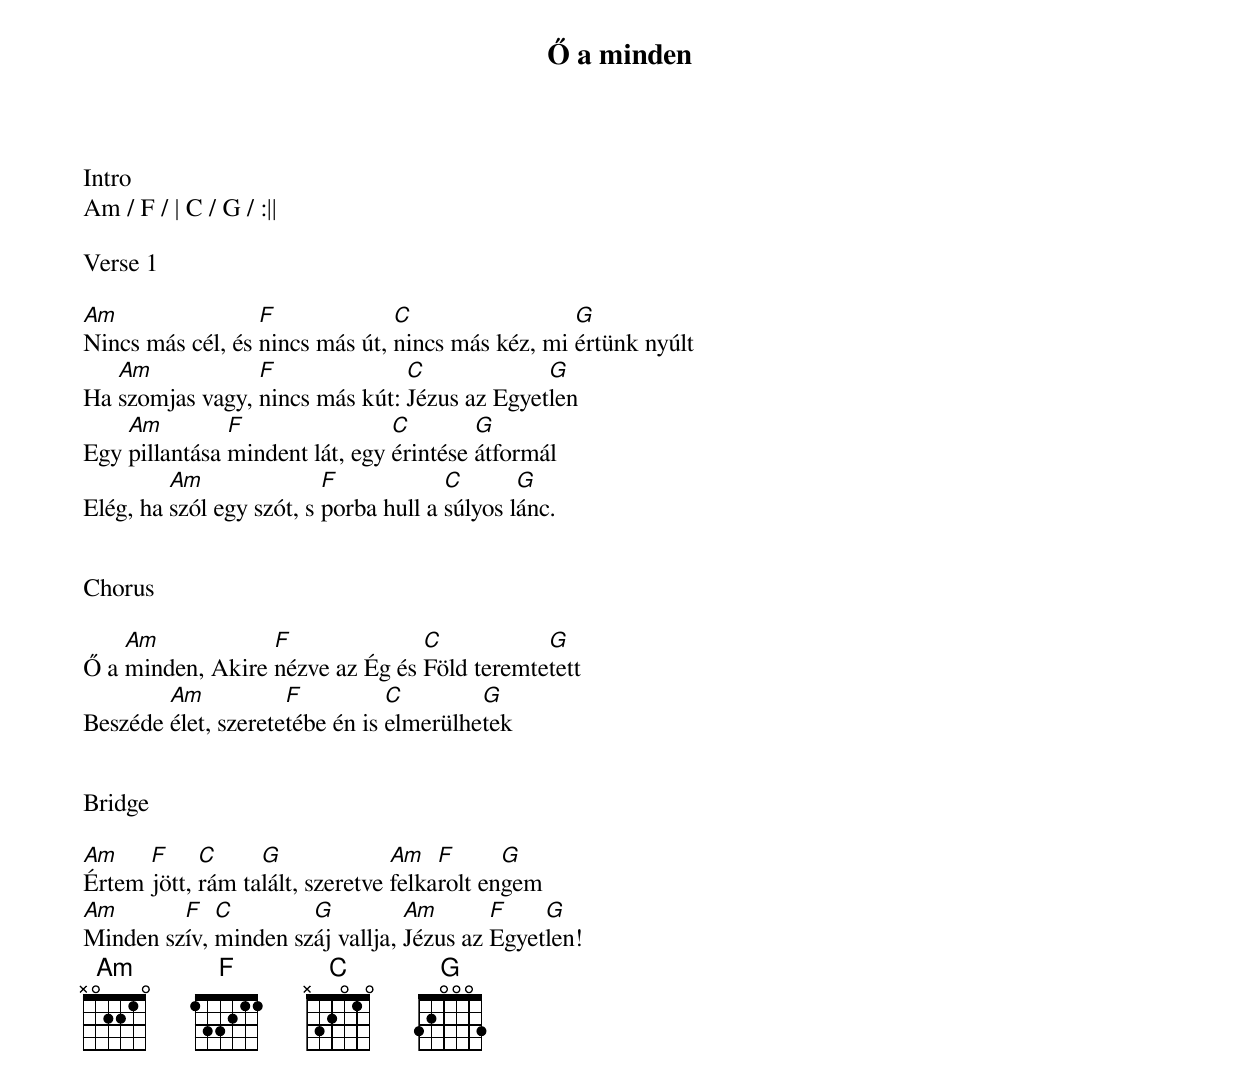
{title: Ő a minden}
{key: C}
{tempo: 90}
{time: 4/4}
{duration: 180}



Intro
Am / F / | C / G / :||

Verse 1

[Am]Nincs más cél, és [F]nincs más út, [C]nincs más kéz, mi [G]értünk nyúlt
Ha [Am]szomjas vagy, [F]nincs más kút: [C]Jézus az Egyet[G]len
Egy [Am]pillantása [F]mindent lát, egy [C]érintése [G]átformál
Elég, ha [Am]szól egy szót, s [F]porba hull a [C]súlyos l[G]ánc.


Chorus

Ő a [Am]minden, Akire [F]nézve az Ég és [C]Föld teremte[G]tett
Beszéde [Am]élet, szerete[F]tébe én is [C]elmerülhe[G]tek


Bridge

[Am]Értem [F]jött, [C]rám ta[G]lált, szeretve [Am]felka[F]rolt en[G]gem
[Am]Minden sz[F]ív, [C]minden sz[G]áj vallja, [Am]Jézus az [F]Egyet[G]len!
